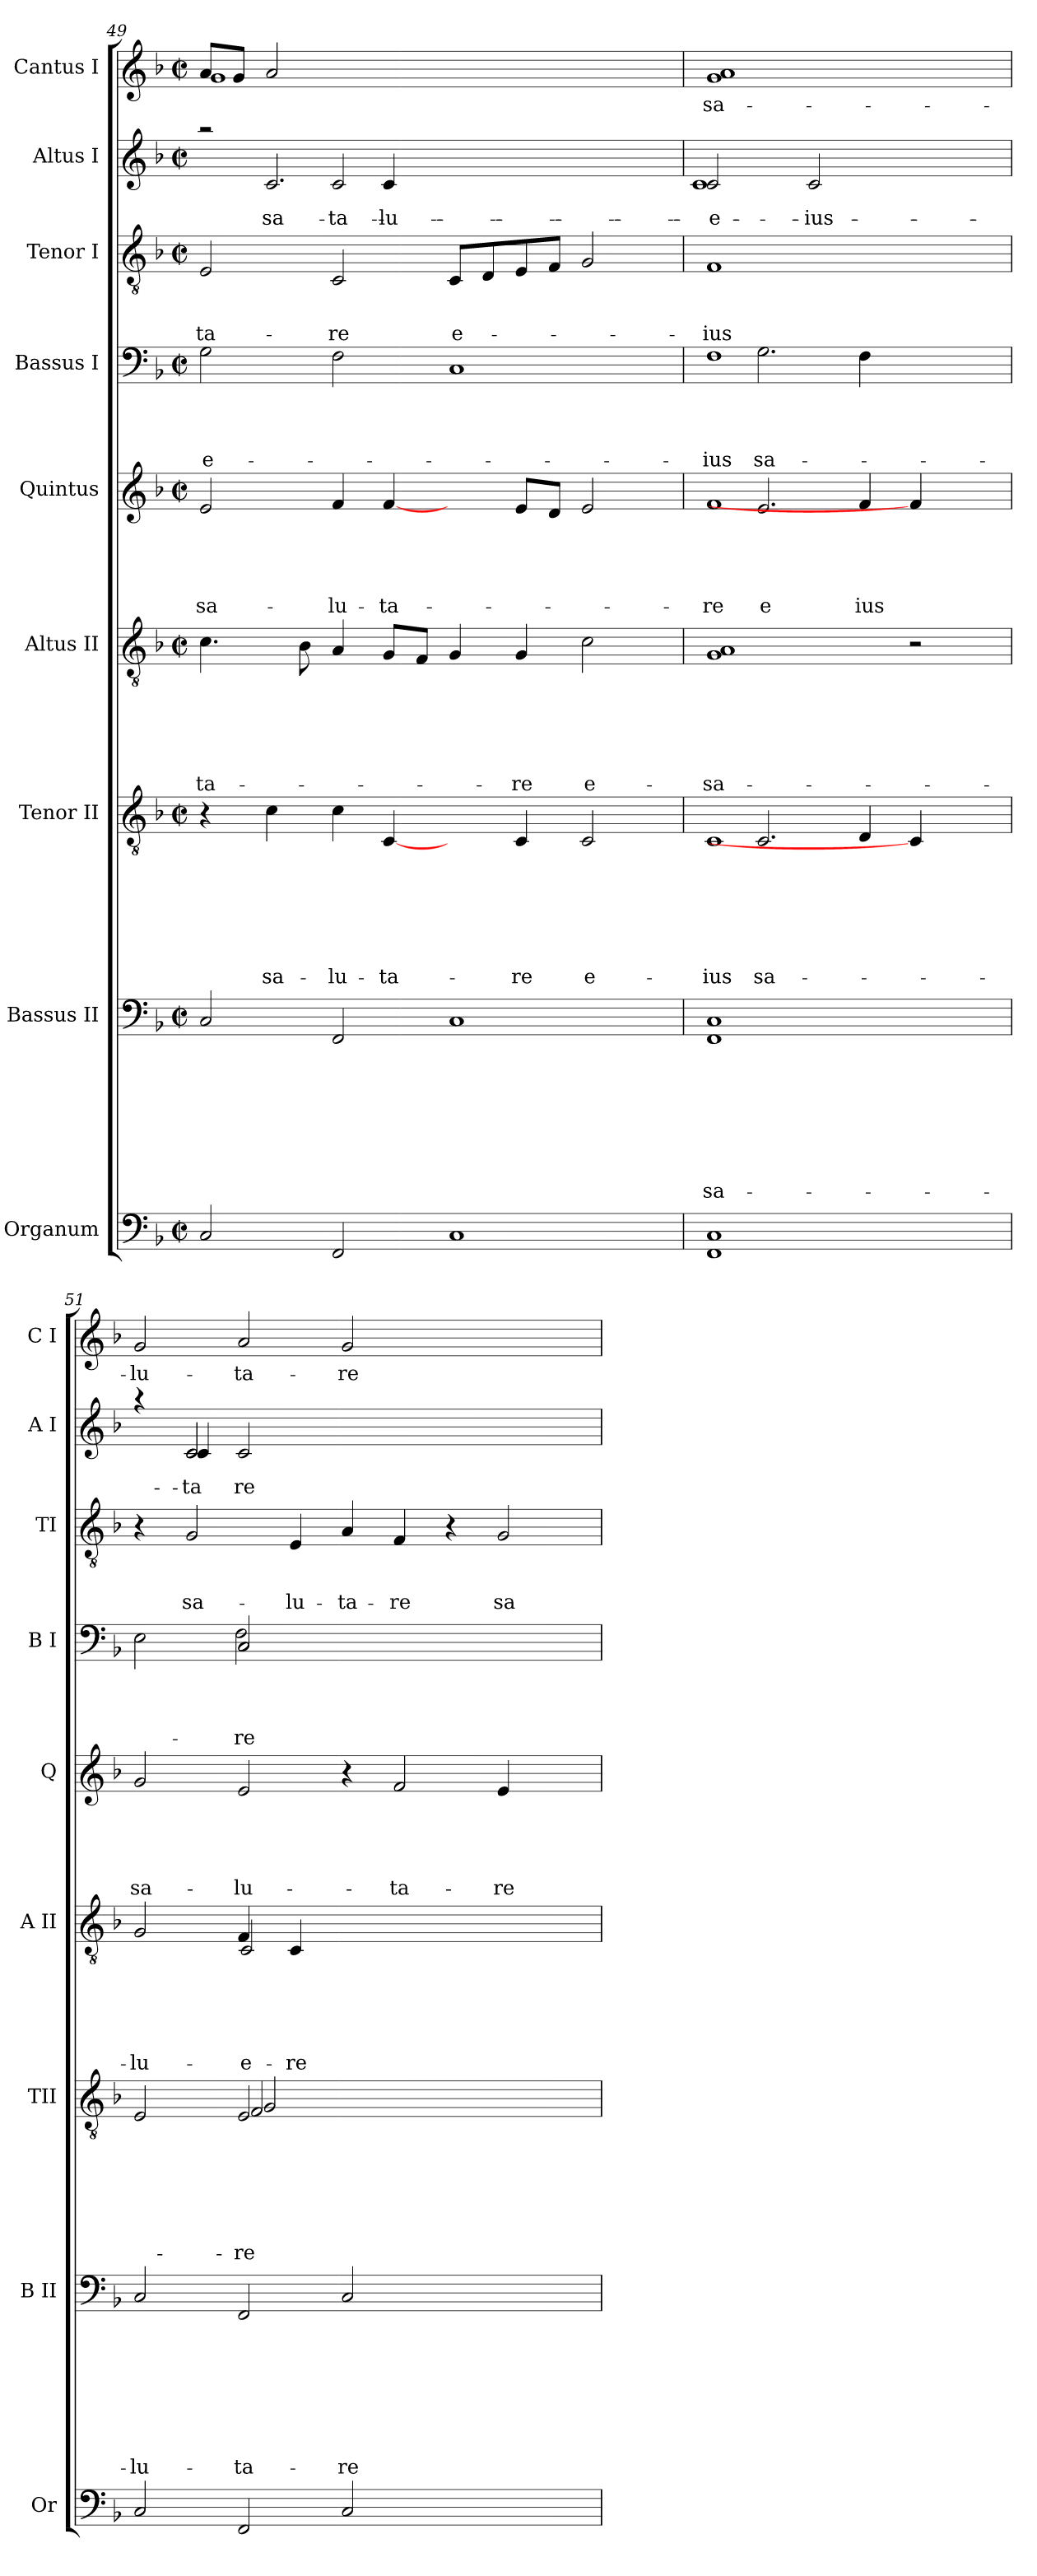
**kern	**kern	**text	**text	**text	**text	**text	**text	**text	**text	**kern	**text	**text	**text	**text	**text	**text	**text	**kern	**text	**text	**text	**text	**text	**text	**kern	**text	**text	**text	**text	**text	**kern	**text	**text	**text	**text	**kern	**text	**text	**text	**kern	**text	**text	**kern	**text
*part9	*part8	*part8	*part8	*part8	*part8	*part8	*part8	*part8	*part8	*part7	*part7	*part7	*part7	*part7	*part7	*part7	*part7	*part6	*part6	*part6	*part6	*part6	*part6	*part6	*part5	*part5	*part5	*part5	*part5	*part5	*part4	*part4	*part4	*part4	*part4	*part3	*part3	*part3	*part3	*part2	*part2	*part2	*part1	*part1
*staff9	*staff8	*staff8	*staff8	*staff8	*staff8	*staff8	*staff8	*staff8	*staff8	*staff7	*staff7	*staff7	*staff7	*staff7	*staff7	*staff7	*staff7	*staff6	*staff6	*staff6	*staff6	*staff6	*staff6	*staff6	*staff5	*staff5	*staff5	*staff5	*staff5	*staff5	*staff4	*staff4	*staff4	*staff4	*staff4	*staff3	*staff3	*staff3	*staff3	*staff2	*staff2	*staff2	*staff1	*staff1
*I"Organum	*I"Bassus II	*	*	*	*	*	*	*	*	*I"Tenor II	*	*	*	*	*	*	*	*I"Altus II	*	*	*	*	*	*	*I"Quintus	*	*	*	*	*	*I"Bassus I	*	*	*	*	*I"Tenor I	*	*	*	*I"Altus I	*	*	*I"Cantus I	*
*I'Or	*I'B II	*	*	*	*	*	*	*	*	*I'TII	*	*	*	*	*	*	*	*I'A II	*	*	*	*	*	*	*I'Q	*	*	*	*	*	*I'B I	*	*	*	*	*I'TI	*	*	*	*I'A I	*	*	*I'C I	*
*clefF4	*clefF4	*	*	*	*	*	*	*	*	*clefGv2	*	*	*	*	*	*	*	*clefGv2	*	*	*	*	*	*	*clefG2	*	*	*	*	*	*clefF4	*	*	*	*	*clefGv2	*	*	*	*clefG2	*	*	*clefG2	*
*k[b-]	*k[b-]	*	*	*	*	*	*	*	*	*k[b-]	*	*	*	*	*	*	*	*k[b-]	*	*	*	*	*	*	*k[b-]	*	*	*	*	*	*k[b-]	*	*	*	*	*k[b-]	*	*	*	*k[b-]	*	*	*k[b-]	*
*F:	*F:	*	*	*	*	*	*	*	*	*F:	*	*	*	*	*	*	*	*F:	*	*	*	*	*	*	*F:	*	*	*	*	*	*F:	*	*	*	*	*F:	*	*	*	*F:	*	*	*F:	*
*M2/2	*M2/2	*	*	*	*	*	*	*	*	*M2/2	*	*	*	*	*	*	*	*M2/2	*	*	*	*	*	*	*M2/2	*	*	*	*	*	*M2/2	*	*	*	*	*M2/2	*	*	*	*M2/2	*	*	*M2/2	*
*met(c|)	*met(c|)	*	*	*	*	*	*	*	*	*met(c|)	*	*	*	*	*	*	*	*met(c|)	*	*	*	*	*	*	*met(c|)	*	*	*	*	*	*met(c|)	*	*	*	*	*met(c|)	*	*	*	*met(c|)	*	*	*met(c|)	*
=49	=49	=49	=49	=49	=49	=49	=49	=49	=49	=49	=49	=49	=49	=49	=49	=49	=49	=49	=49	=49	=49	=49	=49	=49	=49	=49	=49	=49	=49	=49	=49	=49	=49	=49	=49	=49	=49	=49	=49	=49	=49	=49	=49	=49
!	!	!	!	!	!	!	!	!	!	!	!	!	!	!	!	!	!	!	!	!	!	!	!	!LO:LY:b	!	!	!	!	!	!LO:LY:b	!	!	!	!	!LO:LY:b	!	!	!	!LO:LY:b	!	!	!	!	!
*	*	*	*	*	*	*	*	*	*	*	*	*	*	*	*	*	*	*	*	*	*	*	*	*	*	*	*	*	*	*	*	*	*	*	*	*	*	*	*	*^	*	*	*^	*
*	*	*	*	*	*	*	*	*	*	*	*	*	*	*	*	*	*	*	*	*	*	*	*	*	*	*	*	*	*	*	*	*	*	*	*	*	*	*	*	*	*^	*	*	*	*	*
2C/	2C/	.	.	.	.	.	.	.	.	4r	.	.	.	.	.	.	.	4.c\	.	.	.	.	.	ta-	2e/	.	.	.	.	sa-	2G\	.	.	.	-e-	2E/	.	.	-ta-	2raa	4ryy	2.ryy	.	.	8a/L	1g	.
.	.	.	.	.	.	.	.	.	.	.	.	.	.	.	.	.	.	.	.	.	.	.	.	.	.	.	.	.	.	.	.	.	.	.	.	.	.	.	.	.	.	.	.	.	8g/J	.	.
!	!	!	!	!	!	!	!	!	!	!	!	!	!	!	!	!	!LO:LY:b	!	!	!	!	!	!	!	!	!	!	!	!	!	!	!	!	!	!	!	!	!	!	!	!	!	!	!LO:LY:b	!	!	!
.	.	.	.	.	.	.	.	.	.	4c\	.	.	.	.	.	.	-sa-	.	.	.	.	.	.	.	.	.	.	.	.	.	.	.	.	.	.	.	.	.	.	.	2.c/	.	.	-sa-	2a/	.	.
.	.	.	.	.	.	.	.	.	.	.	.	.	.	.	.	.	.	8B-\	.	.	.	.	.	.	.	.	.	.	.	.	.	.	.	.	.	.	.	.	.	.	.	.	.	.	.	.	.
!	!	!	!	!	!	!	!	!	!	!	!	!	!	!	!	!	!LO:LY:b	!	!	!	!	!	!	!	!	!	!	!	!	!LO:LY:b	!	!	!	!	!	!	!	!	!LO:LY:b	!	!	!	!	!LO:LY:b	!	!	!
2FF/	2FF/	.	.	.	.	.	.	.	.	4c\	.	.	.	.	.	.	-lu-	4A/	.	.	.	.	.	.	4f/	.	.	.	.	-lu-	2F\	.	.	.	.	2C/	.	.	-re	2c/	.	.	.	-ta-	.	.	.
!	!	!	!	!	!	!	!	!	!	!	!	!	!	!	!	!	!LO:LY:b	!	!	!	!	!	!	!	!	!	!	!	!	!LO:LY:b	!	!	!	!	!	!	!	!	!	!	!	!	!	!LO:LY:b	!	!	!
.	.	.	.	.	.	.	.	.	.	[4C/	.	.	.	.	.	.	-ta-	8G/L	.	.	.	.	.	.	[4f/	.	.	.	.	-ta-	.	.	.	.	.	.	.	.	.	.	.	4c/	.	-lu-	1ryy	.	.
.	.	.	.	.	.	.	.	.	.	.	.	.	.	.	.	.	.	8F/J	.	.	.	.	.	.	.	.	.	.	.	.	.	.	.	.	.	.	.	.	.	.	.	.	.	.	.	.	.
!	!	!	!	!	!	!	!	!	!	!	!	!	!	!	!	!	!	!	!	!	!	!	!	!	!	!	!	!	!	!	!	!	!	!	!	!	!	!	!LO:LY:b	!	!	!	!	!	!	!	!
1C	1C	.	.	.	.	.	.	.	.	4ryy	.	.	.	.	.	.	.	4G/	.	.	.	.	.	.	4ryy	.	.	.	.	.	1C	.	.	.	.	8C/L	.	.	e-	1ryy	1ryy	1ryy	.	.	.	1ryy	.
.	.	.	.	.	.	.	.	.	.	.	.	.	.	.	.	.	.	.	.	.	.	.	.	.	.	.	.	.	.	.	.	.	.	.	.	8D/	.	.	.	.	.	.	.	.	.	.	.
!	!	!	!	!	!	!	!	!	!	!	!	!	!	!	!	!	!LO:LY:b	!	!	!	!	!	!	!LO:LY:b	!	!	!	!	!	!	!	!	!	!	!	!	!	!	!	!	!	!	!	!	!	!	!
.	.	.	.	.	.	.	.	.	.	4C/	.	.	.	.	.	.	-re	4G/	.	.	.	.	.	-re	8e/L	.	.	.	.	.	.	.	.	.	.	8E/	.	.	.	.	.	.	.	.	.	.	.
.	.	.	.	.	.	.	.	.	.	.	.	.	.	.	.	.	.	.	.	.	.	.	.	.	8d/J	.	.	.	.	.	.	.	.	.	.	8F/J	.	.	.	.	.	.	.	.	.	.	.
!	!	!	!	!	!	!	!	!	!	!	!	!	!	!	!	!	!LO:LY:b	!	!	!	!	!	!	!LO:LY:b	!	!	!	!	!	!	!	!	!	!	!	!	!	!	!	!	!	!	!	!	!	!	!
.	.	.	.	.	.	.	.	.	.	2C/	.	.	.	.	.	.	e-	2c\	.	.	.	.	.	e-	2e/	.	.	.	.	.	.	.	.	.	.	2G/	.	.	.	.	.	.	.	.	.	.	.
.	.	.	.	.	.	.	.	.	.	.	.	.	.	.	.	.	.	.	.	.	.	.	.	.	.	.	.	.	.	.	.	.	.	.	.	.	.	.	.	.	.	.	.	.	4ryy	.	.
*	*	*	*	*	*	*	*	*	*	*	*	*	*	*	*	*	*	*	*	*	*	*	*	*	*	*	*	*	*	*	*	*	*	*	*	*	*	*	*	*v	*v	*v	*	*	*	*	*
*	*	*	*	*	*	*	*	*	*	*	*	*	*	*	*	*	*	*	*	*	*	*	*	*	*	*	*	*	*	*	*	*	*	*	*	*	*	*	*	*	*	*	*v	*v	*
=50	=50	=50	=50	=50	=50	=50	=50	=50	=50	=50	=50	=50	=50	=50	=50	=50	=50	=50	=50	=50	=50	=50	=50	=50	=50	=50	=50	=50	=50	=50	=50	=50	=50	=50	=50	=50	=50	=50	=50	=50	=50	=50	=50	=50
!	!	!	!	!	!	!	!	!	!LO:LY:b	!	!	!	!	!	!	!	!LO:LY:b	!	!	!	!	!	!	!LO:LY:b	!	!	!	!	!	!LO:LY:b	!	!	!	!	!LO:LY:b	!	!	!	!LO:LY:b	!	!	!LO:LY:b	!	!
*	*	*	*	*	*	*	*	*	*	*^	*	*	*	*	*	*	*	*	*	*	*	*	*	*	*^	*	*	*	*	*	*^	*	*	*	*	*	*	*	*	*^	*	*	*	*
*	*	*	*	*	*	*	*	*	*	*	*^	*	*	*	*	*	*	*	*	*	*	*	*	*	*	*	*^	*	*	*	*	*	*	*^	*	*	*	*	*	*	*	*	*	*	*	*	*	*
!	!	!	!	!	!	!	!	!	!	!	!	!	!	!	!	!	!	!	!	!	!	!	!	!	!	!	!	!	!	!	!	!	!	!	!	!	!	!	!	!	!	!	!	!	!	!	!	!	!LO:LY:b:rj	!	!LO:LY:b
1FF 1C	1FF 1C	.	.	.	.	.	.	.	sa-	1C	4ryy	2.ryy	.	.	.	.	.	.	-ius	1G 1A	.	.	.	.	.	sa-	1f	4ryy	2.ryy	.	.	.	.	-re	1F	4ryy	2.ryy	.	.	.	-ius	1F	.	.	-ius	2c/	1c	.	e-	1g 1a	sa-
!	!	!	!	!	!	!	!	!	!	!	!	!	!	!	!	!	!	!	!LO:LY:b	!	!	!	!	!	!	!	!	!	!	!	!	!	!	!LO:LY:b	!	!	!	!	!	!	!LO:LY:b	!	!	!	!	!	!	!	!	!	!
.	.	.	.	.	.	.	.	.	.	.	2.C/	.	.	.	.	.	.	.	sa-	.	.	.	.	.	.	.	.	2.e/	.	.	.	.	.	e-	.	2.G\	.	.	.	.	sa-	.	.	.	.	.	.	.	.	.	.
!	!	!	!	!	!	!	!	!	!	!	!	!	!	!	!	!	!	!	!	!	!	!	!	!	!	!	!	!	!	!	!	!	!	!	!	!	!	!	!	!	!	!	!	!	!	!	!	!	!LO:LY:b	!	!
.	.	.	.	.	.	.	.	.	.	.	.	.	.	.	.	.	.	.	.	.	.	.	.	.	.	.	.	.	.	.	.	.	.	.	.	.	.	.	.	.	.	.	.	.	.	2c/	.	.	ius	.	.
!	!	!	!	!	!	!	!	!	!	!	!	!	!	!	!	!	!	!	!	!	!	!	!	!	!	!	!	!	!	!	!	!	!	!LO:LY:b	!	!	!	!	!	!	!	!	!	!	!	!	!	!	!	!	!
.	.	.	.	.	.	.	.	.	.	.	.	4D/	.	.	.	.	.	.	.	.	.	.	.	.	.	.	.	.	4f/	.	.	.	.	-ius	.	.	4F\	.	.	.	.	.	.	.	.	.	.	.	.	.	.
2ryy	2ryy	.	.	.	.	.	.	.	.	4C/]	4ryy	4ryy	.	.	.	.	.	.	.	2r	.	.	.	.	.	.	4f/]	4ryy	4ryy	.	.	.	.	.	2ryy	2ryy	2ryy	.	.	.	.	2ryy	.	.	.	2ryy	2ryy	.	.	2ryy	.
.	.	.	.	.	.	.	.	.	.	4ryy	4ryy	4ryy	.	.	.	.	.	.	.	.	.	.	.	.	.	.	4ryy	4ryy	4ryy	.	.	.	.	.	.	.	.	.	.	.	.	.	.	.	.	.	.	.	.	.	.
*	*	*	*	*	*	*	*	*	*	*	*	*	*	*	*	*	*	*	*	*	*	*	*	*	*	*	*	*	*	*	*	*	*	*	*v	*v	*v	*	*	*	*	*	*	*	*	*v	*v	*	*	*	*
!!LO:PB:g=z
=51	=51	=51	=51	=51	=51	=51	=51	=51	=51	=51	=51	=51	=51	=51	=51	=51	=51	=51	=51	=51	=51	=51	=51	=51	=51	=51	=51	=51	=51	=51	=51	=51	=51	=51	=51	=51	=51	=51	=51	=51	=51	=51	=51	=51	=51	=51	=51	=51
!	!	!	!	!	!	!	!	!	!LO:LY:b	!	!	!	!	!	!	!	!	!	!	!	!	!	!	!	!	!LO:LY:b	!	!	!	!	!	!	!	!LO:LY:b	!	!	!	!	!	!	!	!	!	!	!	!	!	!LO:LY:b
*	*	*	*	*	*	*	*	*	*	*	*	*	*	*	*	*	*	*	*	*^	*	*	*	*	*	*	*	*	*	*	*	*	*	*	*^	*	*	*	*	*	*	*	*	*^	*	*	*	*
*	*	*	*	*	*	*	*	*	*	*	*	*	*	*	*	*	*	*	*	*	*	*	*	*	*	*	*	*	*	*	*	*	*	*	*	*	*^	*	*	*	*	*	*	*	*	*	*^	*	*	*	*
*	*	*	*	*	*	*	*	*	*	*	*	*	*	*	*	*	*	*	*	*	*	*	*	*	*	*	*	*v	*v	*v	*	*	*	*	*	*	*	*^	*	*	*	*	*	*	*	*	*	*	*	*	*	*	*
2C/	2C/	.	.	.	.	.	.	.	-lu-	2E/	2ryy	2ryy	.	.	.	.	.	.	.	2G/	2ryy	.	.	.	.	.	-lu-	2g/	.	.	.	.	sa-	4ryy	2E\	2ryy	2ryy	.	.	.	.	4r	.	.	.	4raa	4ryy	4ryy	.	.	2g/	-lu-
!	!	!	!	!	!	!	!	!	!	!	!	!	!	!	!	!	!	!	!	!	!	!	!	!	!	!	!	!	!	!	!	!	!	!	!	!	!	!	!	!	!	!	!	!	!LO:LY:b	!	!	!	!	!LO:LY:b	!	!
!	!	!	!	!	!	!	!	!	!	!	!	!	!	!	!	!	!	!	!	!	!	!	!	!	!	!	!	!	!	!	!	!	!	!	!	!	!	!	!	!	!	!	!	!	!	!	!	!	!	!LO:LY:b	!	!
!	!	!	!	!	!	!	!	!	!	!	!	!	!	!	!	!	!	!	!	!	!	!	!	!	!	!	!	!	!	!	!	!	!	!	!	!	!	!	!	!	!	!	!	!	!	!	!	!	!	!LO:LY:b	!	!
.	.	.	.	.	.	.	.	.	.	.	.	.	.	.	.	.	.	.	.	.	.	.	.	.	.	.	.	.	.	.	.	.	.	1ryy	.	.	.	.	.	.	.	2G/	.	.	sa-	2c/	4c/	2c/	.	ta-	.	.
!	!	!	!	!	!	!	!	!	!LO:LY:b	!	!	!	!	!	!	!	!	!	!LO:LY:b	!	!	!	!	!	!	!	!	!	!	!	!	!	!	!	!	!	!	!	!	!	!	!	!	!	!	!	!	!	!	!	!	!
!	!	!	!	!	!	!	!	!	!	!	!	!	!	!	!	!	!	!	!LO:LY:b	!	!	!	!	!	!	!	!	!	!	!	!	!	!	!	!	!	!	!	!	!	!	!	!	!	!	!	!	!	!	!	!	!
!	!	!	!	!	!	!	!	!	!	!	!	!	!	!	!	!	!	!	!LO:LY:b	!	!	!	!	!	!	!	!LO:LY:b	!	!	!	!	!	!	!	!	!	!	!	!	!	!	!	!	!	!	!	!	!	!	!	!	!
!	!	!	!	!	!	!	!	!	!	!	!	!	!	!	!	!	!	!	!	!	!	!	!	!	!	!	!LO:LY:b	!	!	!	!	!	!LO:LY:b	!	!	!	!	!	!	!	!LO:LY:b	!	!	!	!	!	!	!	!	!	!	!
!	!	!	!	!	!	!	!	!	!	!	!	!	!	!	!	!	!	!	!	!	!	!	!	!	!	!	!	!	!	!	!	!	!	!	!	!	!	!	!	!	!LO:LY:b	!	!	!	!	!	!	!	!	!	!	!
!	!	!	!	!	!	!	!	!	!	!	!	!	!	!	!	!	!	!	!	!	!	!	!	!	!	!	!	!	!	!	!	!	!	!	!	!	!	!	!	!	!LO:LY:b	!	!	!	!	!	!	!	!	!LO:LY:b	!	!LO:LY:b
2FF/	2FF/	.	.	.	.	.	.	.	-ta-	2E/	2F/	2G/	.	.	.	.	.	.	-re	4F/	2C/	.	.	.	.	.	e-	2e/	.	.	.	.	-lu-	.	2C/	2F\	2C/	.	.	.	-re	.	.	.	.	.	2c/	.	.	-re	2a/	-ta-
!	!	!	!	!	!	!	!	!	!	!	!	!	!	!	!	!	!	!	!	!	!	!	!	!	!	!	!LO:LY:b	!	!	!	!	!	!	!	!	!	!	!	!	!	!	!	!	!	!LO:LY:b	!	!	!	!	!	!	!
.	.	.	.	.	.	.	.	.	.	.	.	.	.	.	.	.	.	.	.	4C/	.	.	.	.	.	.	-re	.	.	.	.	.	.	.	.	.	.	.	.	.	.	4E/	.	.	-lu-	1ryy	.	1ryy	.	.	.	.
!	!	!	!	!	!	!	!	!	!LO:LY:b	!	!	!	!	!	!	!	!	!	!	!	!	!	!	!	!	!	!	!	!	!	!	!	!	!	!	!	!	!	!	!	!	!	!	!	!LO:LY:b	!	!	!	!	!	!	!LO:LY:b
2C/	2C/	.	.	.	.	.	.	.	-re	1ryy	1ryy	1ryy	.	.	.	.	.	.	.	1ryy	1ryy	.	.	.	.	.	.	4r	.	.	.	.	.	.	1ryy	1ryy	1ryy	.	.	.	.	4A/	.	.	-ta-	.	1ryy	.	.	.	2g/	-re
!	!	!	!	!	!	!	!	!	!	!	!	!	!	!	!	!	!	!	!	!	!	!	!	!	!	!	!	!	!	!	!	!	!LO:LY:b	!	!	!	!	!	!	!	!	!	!	!	!LO:LY:b	!	!	!	!	!	!	!
.	.	.	.	.	.	.	.	.	.	.	.	.	.	.	.	.	.	.	.	.	.	.	.	.	.	.	.	2f/	.	.	.	.	-ta-	4ryy	.	.	.	.	.	.	.	4F/	.	.	-re	.	.	.	.	.	.	.
2.ryy	2.ryy	.	.	.	.	.	.	.	.	.	.	.	.	.	.	.	.	.	.	.	.	.	.	.	.	.	.	.	.	.	.	.	.	2.ryy	.	.	.	.	.	.	.	4r	.	.	.	.	.	.	.	.	2.ryy	.
!	!	!	!	!	!	!	!	!	!	!	!	!	!	!	!	!	!	!	!	!	!	!	!	!	!	!	!	!	!	!	!	!	!LO:LY:b	!	!	!	!	!	!	!	!	!	!	!	!LO:LY:b	!	!	!	!	!	!	!
.	.	.	.	.	.	.	.	.	.	.	.	.	.	.	.	.	.	.	.	.	.	.	.	.	.	.	.	4e/	.	.	.	.	-re	.	.	.	.	.	.	.	.	2G/	.	.	sa-	4ryy	.	4ryy	.	.	.	.
.	.	.	.	.	.	.	.	.	.	4ryy	4ryy	4ryy	.	.	.	.	.	.	.	4ryy	4ryy	.	.	.	.	.	.	4ryy	.	.	.	.	.	.	4ryy	4ryy	4ryy	.	.	.	.	.	.	.	.	4ryy	4ryy	4ryy	.	.	.	.
*	*	*	*	*	*	*	*	*	*	*v	*v	*v	*	*	*	*	*	*	*	*	*	*	*	*	*	*	*	*	*	*	*	*	*	*v	*v	*v	*v	*	*	*	*	*	*	*	*	*v	*v	*v	*	*	*	*
*	*	*	*	*	*	*	*	*	*	*	*	*	*	*	*	*	*	*v	*v	*	*	*	*	*	*	*	*	*	*	*	*	*	*	*	*	*	*	*	*	*	*	*	*	*	*
=	=	=	=	=	=	=	=	=	=	=	=	=	=	=	=	=	=	=	=	=	=	=	=	=	=	=	=	=	=	=	=	=	=	=	=	=	=	=	=	=	=	=	=	=
*-	*-	*-	*-	*-	*-	*-	*-	*-	*-	*-	*-	*-	*-	*-	*-	*-	*-	*-	*-	*-	*-	*-	*-	*-	*-	*-	*-	*-	*-	*-	*-	*-	*-	*-	*-	*-	*-	*-	*-	*-	*-	*-	*-	*-
